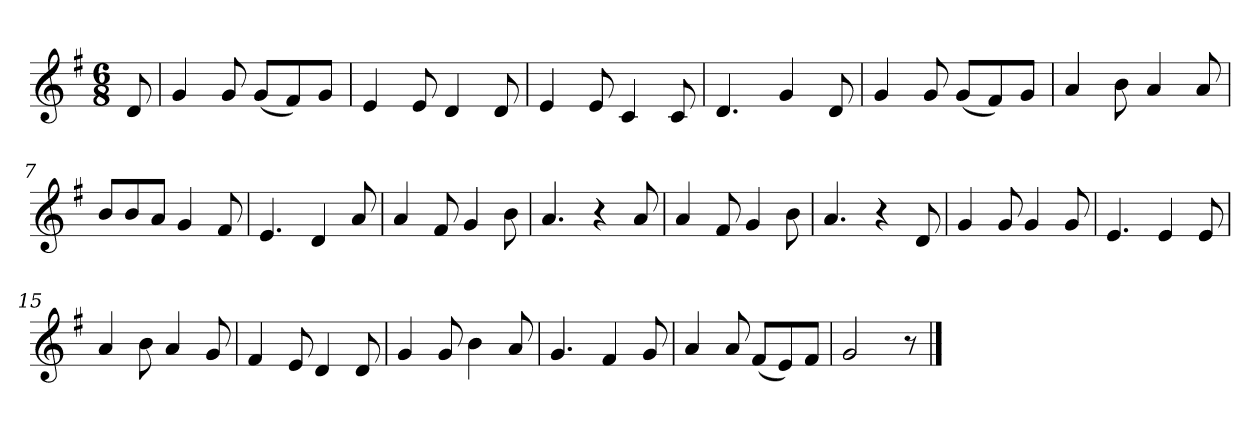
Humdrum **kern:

**kern
*part1
*staff1
*k[f#]
*M6/8
*MM120
=
8d
=1
4g
8g
(8gL
8f#)
8gJ
=2
4e
8e
4d
8d
=3
4e
8e
4c
8c
=4
4.d
4g
8d
=5
4g
8g
(8gL
8f#)
8gJ
=6
4a
8b
4a
8a
=7
8bL
8b
8aJ
4g
8f#
=8
4.e
4d
8a
=9
4a
8f#
4g
8b
=10
4.a
4r
8a
=11
4a
8f#
4g
8b
=12
4.a
4r
8d
=13
4g
8g
4g
8g
=14
4.e
4e
8e
=15
4a
8b
4a
8g
=16
4f#
8e
4d
8d
=17
4g
8g
4b
8a
=18
4.g
4f#
8g
=19
4a
8a
(8f#L
8e)
8f#J
=20
2g
8r
==
*-
